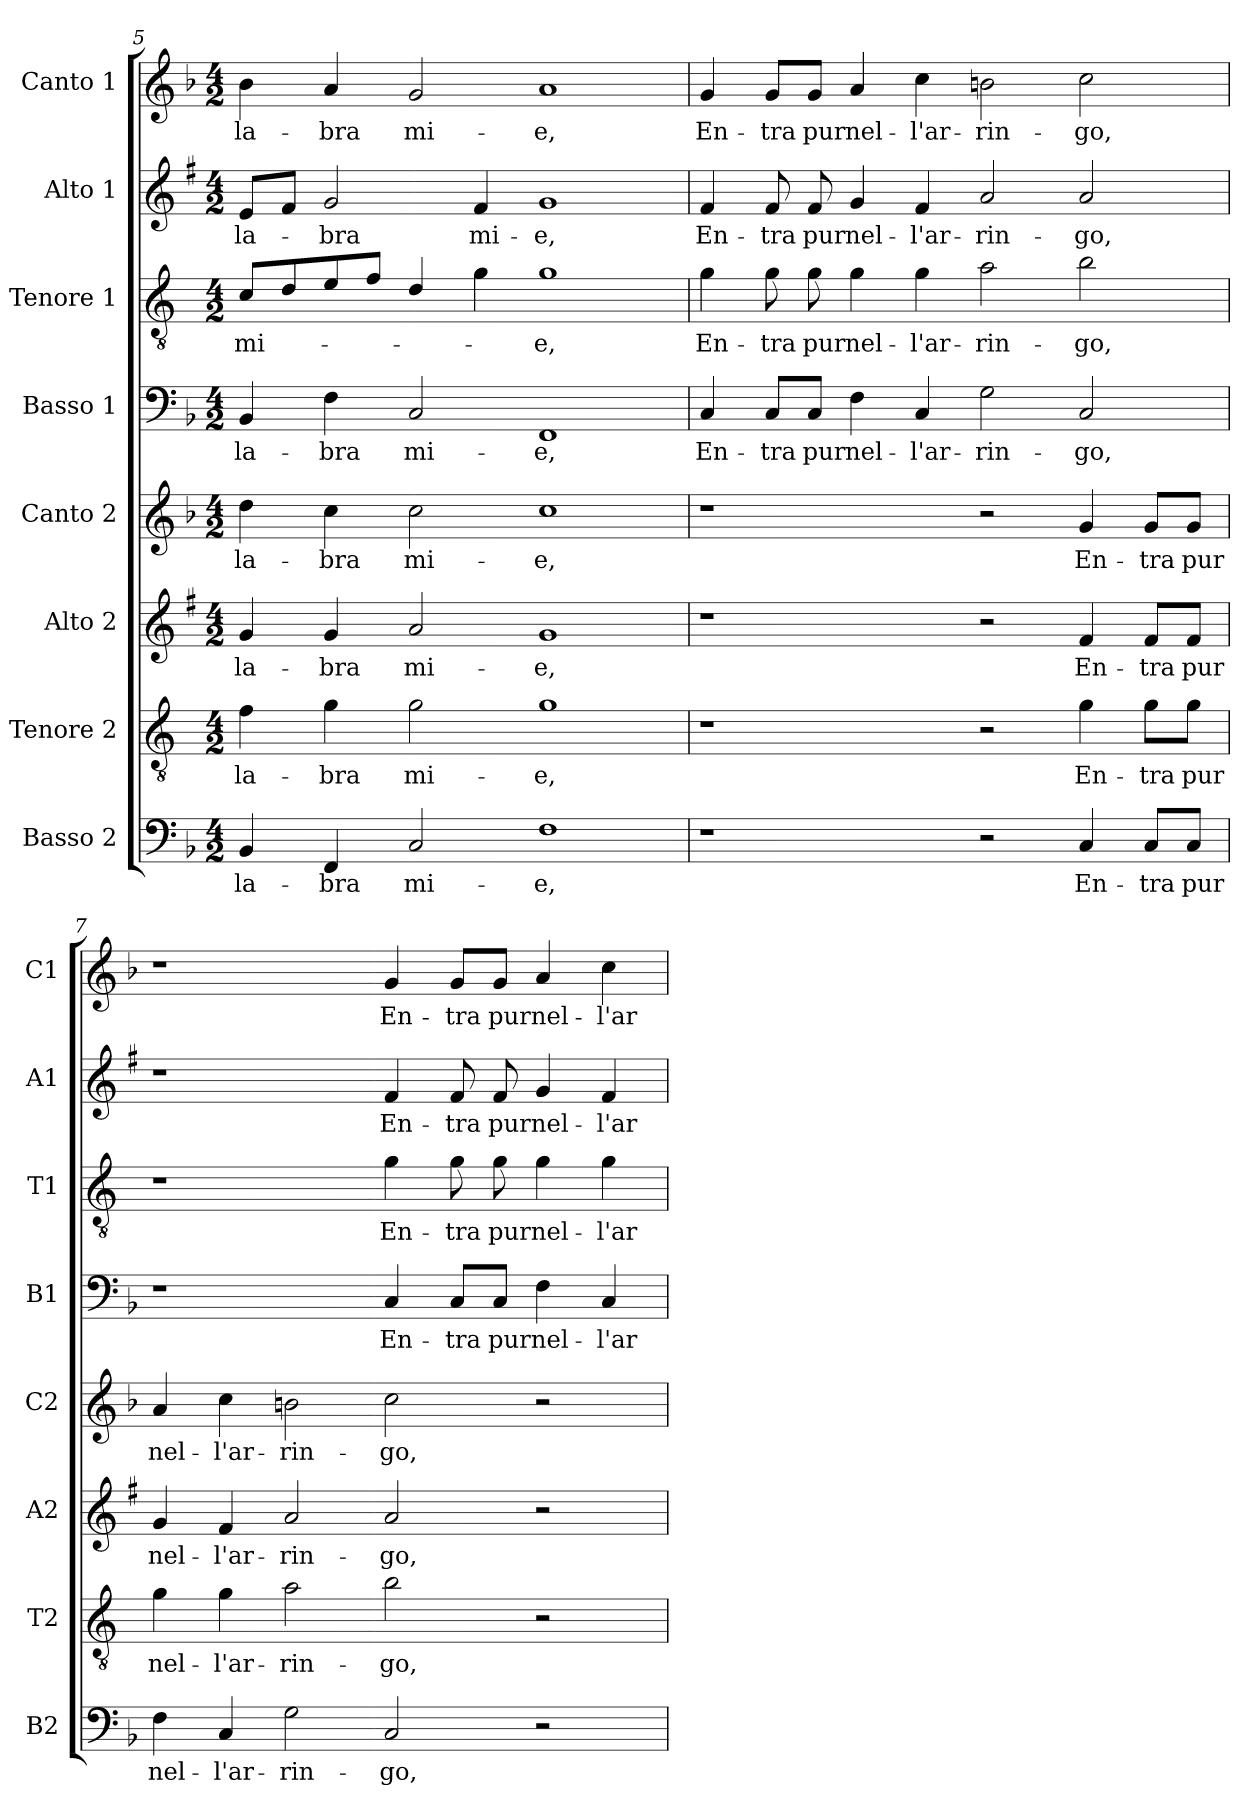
**kern	**text	**kern	**text	**kern	**text	**kern	**text	**kern	**text	**kern	**text	**kern	**text	**kern	**text
*part8	*part8	*part7	*part7	*part6	*part6	*part5	*part5	*part4	*part4	*part3	*part3	*part2	*part2	*part1	*part1
*staff8	*staff8	*staff7	*staff7	*staff6	*staff6	*staff5	*staff5	*staff4	*staff4	*staff3	*staff3	*staff2	*staff2	*staff1	*staff1
*I"Basso 2	*	*I"Tenore 2	*	*I"Alto 2	*	*I"Canto 2	*	*I"Basso 1	*	*I"Tenore 1	*	*I"Alto 1	*	*I"Canto 1	*
*I'B2	*	*I'T2	*	*I'A2	*	*I'C2	*	*I'B1	*	*I'T1	*	*I'A1	*	*I'C1	*
*clefF4	*	*clefGv2	*	*clefG2	*	*clefG2	*	*clefF4	*	*clefGv2	*	*clefG2	*	*clefG2	*
*	*	*ITrd4c7	*	*ITrd1c2	*	*	*	*	*	*ITrd4c7	*	*ITrd1c2	*	*	*
*k[b-]	*	*k[b-]	*	*k[b-]	*	*k[b-]	*	*k[b-]	*	*k[b-]	*	*k[b-]	*	*k[b-]	*
*F:	*	*F:	*	*F:	*	*F:	*	*F:	*	*F:	*	*F:	*	*F:	*
*M4/2	*	*M4/2	*	*M4/2	*	*M4/2	*	*M4/2	*	*M4/2	*	*M4/2	*	*M4/2	*
=5	=5	=5	=5	=5	=5	=5	=5	=5	=5	=5	=5	=5	=5	=5	=5
!	!LO:LY:b	!	!LO:LY:b	!	!LO:LY:b	!	!LO:LY:b	!	!LO:LY:b	!	!LO:LY:b	!	!LO:LY:b	!	!LO:LY:b
4BB-/	la-	4B-\	la-	4f/	la-	4dd\	la-	4BB-/	la-	8F/L	mi-	8d/L	la-	4b-\	la-
.	.	.	.	.	.	.	.	.	.	8G/	.	8e/J	.	.	.
!	!LO:LY:b	!	!LO:LY:b	!	!LO:LY:b	!	!LO:LY:b	!	!LO:LY:b	!	!	!	!LO:LY:b	!	!LO:LY:b
4FF/	-bra	4c\	-bra	4f/	-bra	4cc\	-bra	4F\	-bra	8A/	.	2f/	-bra	4a/	-bra
.	.	.	.	.	.	.	.	.	.	8B-/J	.	.	.	.	.
!	!LO:LY:b	!	!LO:LY:b	!	!LO:LY:b	!	!LO:LY:b	!	!LO:LY:b	!	!	!	!	!	!LO:LY:b
2C/	mi-	2c\	mi-	2g/	mi-	2cc\	mi-	2C/	mi-	4G/	.	.	.	2g/	mi-
!	!	!	!	!	!	!	!	!	!	!	!	!	!LO:LY:b	!	!
.	.	.	.	.	.	.	.	.	.	4c\	.	4e/	mi-	.	.
!	!LO:LY:b	!	!LO:LY:b	!	!LO:LY:b	!	!LO:LY:b	!	!LO:LY:b	!	!LO:LY:b	!	!LO:LY:b	!	!LO:LY:b
1F	-e,	1c	-e,	1f	-e,	1cc	-e,	1FF	-e,	1c	-e,	1f	-e,	1a	-e,
!!LO:LB:g=z
=6	=6	=6	=6	=6	=6	=6	=6	=6	=6	=6	=6	=6	=6	=6	=6
!	!	!	!	!	!	!	!	!	!LO:LY:b	!	!LO:LY:b	!	!LO:LY:b	!	!LO:LY:b
1r	.	1r	.	1r	.	1r	.	4C/	En-	4c\	En-	4e/	En-	4g/	En-
!	!	!	!	!	!	!	!	!	!LO:LY:b	!	!LO:LY:b	!	!LO:LY:b	!	!LO:LY:b
.	.	.	.	.	.	.	.	8C/L	-tra	8c\	-tra	8e/	-tra	8g/L	-tra
!	!	!	!	!	!	!	!	!	!LO:LY:b	!	!LO:LY:b	!	!LO:LY:b	!	!LO:LY:b
.	.	.	.	.	.	.	.	8C/J	pur	8c\	pur	8e/	pur	8g/J	pur
!	!	!	!	!	!	!	!	!	!LO:LY:b	!	!LO:LY:b	!	!LO:LY:b	!	!LO:LY:b
.	.	.	.	.	.	.	.	4F\	nel-	4c\	nel-	4f/	nel-	4a/	nel-
!	!	!	!	!	!	!	!	!	!LO:LY:b	!	!LO:LY:b	!	!LO:LY:b	!	!LO:LY:b
.	.	.	.	.	.	.	.	4C/	-l'ar-	4c\	-l'ar-	4e/	-l'ar-	4cc\	-l'ar-
!	!	!	!	!	!	!	!	!	!LO:LY:b	!	!LO:LY:b	!	!LO:LY:b	!	!LO:LY:b
2r	.	2r	.	2r	.	2r	.	2G\	-rin-	2d\	-rin-	2g/	-rin-	2bn\	-rin-
!	!LO:LY:b	!	!LO:LY:b	!	!LO:LY:b	!	!LO:LY:b	!	!LO:LY:b	!	!LO:LY:b	!	!LO:LY:b	!	!LO:LY:b
4C/	En-	4c\	En-	4e/	En-	4g/	En-	2C/	-go,	2e\	-go,	2g/	-go,	2cc\	-go,
!	!LO:LY:b	!	!LO:LY:b	!	!LO:LY:b	!	!LO:LY:b	!	!	!	!	!	!	!	!
8C/L	-tra	8c\L	-tra	8e/L	-tra	8g/L	-tra	.	.	.	.	.	.	.	.
!	!LO:LY:b	!	!LO:LY:b	!	!LO:LY:b	!	!LO:LY:b	!	!	!	!	!	!	!	!
8C/J	pur	8c\J	pur	8e/J	pur	8g/J	pur	.	.	.	.	.	.	.	.
=7	=7	=7	=7	=7	=7	=7	=7	=7	=7	=7	=7	=7	=7	=7	=7
!	!LO:LY:b	!	!LO:LY:b	!	!LO:LY:b	!	!LO:LY:b	!	!	!	!	!	!	!	!
4F\	nel-	4c\	nel-	4f/	nel-	4a/	nel-	1r	.	1r	.	1r	.	1r	.
!	!LO:LY:b	!	!LO:LY:b	!	!LO:LY:b	!	!LO:LY:b	!	!	!	!	!	!	!	!
4C/	-l'ar-	4c\	-l'ar-	4e/	-l'ar-	4cc\	-l'ar-	.	.	.	.	.	.	.	.
!	!LO:LY:b	!	!LO:LY:b	!	!LO:LY:b	!	!LO:LY:b	!	!	!	!	!	!	!	!
2G\	-rin-	2d\	-rin-	2g/	-rin-	2bn\	-rin-	.	.	.	.	.	.	.	.
!	!LO:LY:b	!	!LO:LY:b	!	!LO:LY:b	!	!LO:LY:b	!	!LO:LY:b	!	!LO:LY:b	!	!LO:LY:b	!	!LO:LY:b
2C/	-go,	2e\	-go,	2g/	-go,	2cc\	-go,	4C/	En-	4c\	En-	4e/	En-	4g/	En-
!	!	!	!	!	!	!	!	!	!LO:LY:b	!	!LO:LY:b	!	!LO:LY:b	!	!LO:LY:b
.	.	.	.	.	.	.	.	8C/L	-tra	8c\	-tra	8e/	-tra	8g/L	-tra
!	!	!	!	!	!	!	!	!	!LO:LY:b	!	!LO:LY:b	!	!LO:LY:b	!	!LO:LY:b
.	.	.	.	.	.	.	.	8C/J	pur	8c\	pur	8e/	pur	8g/J	pur
!	!	!	!	!	!	!	!	!	!LO:LY:b	!	!LO:LY:b	!	!LO:LY:b	!	!LO:LY:b
2r	.	2r	.	2r	.	2r	.	4F\	nel-	4c\	nel-	4f/	nel-	4a/	nel-
!	!	!	!	!	!	!	!	!	!LO:LY:b	!	!LO:LY:b	!	!LO:LY:b	!	!LO:LY:b
.	.	.	.	.	.	.	.	4C/	-l'ar-	4c\	-l'ar-	4e/	-l'ar-	4cc\	-l'ar-
=	=	=	=	=	=	=	=	=	=	=	=	=	=	=	=
*-	*-	*-	*-	*-	*-	*-	*-	*-	*-	*-	*-	*-	*-	*-	*-
